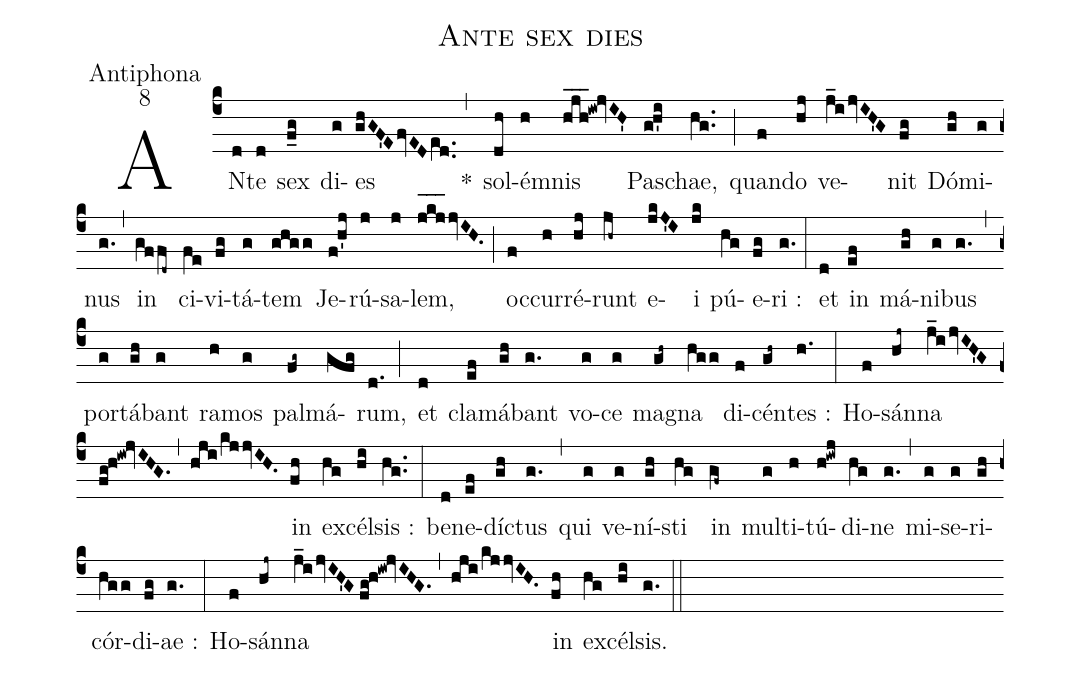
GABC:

name:Ante sex dies;
office-part:Antiphona;
mode:8;
%%
(c4) AN(d)te(d) sex(f_g) di(g)es(ghGF'EfvEDe[ll:1]d..) <clear>*(,) sol(dh)é(h)mnis(hjh___!iw!jvIH') Pa(gh'i)schae,(hg..) (;) quan(f)do(hj) ve(j_ijvIH'G)nit(fg) Dó(gh)mi(g)nus(g.) (,) in(gffd~) ci(fe)vi(fg)tá(g)tem(ghgg) Je(f!h'j)rú(j)sa(j)lem,(j_[hl:1]k_[hl:1]j_[hl:1]jvIH.) (;) oc(f)cur(h)ré(hj)runt(jh~) e(jkJ'I)i(jk) pú(hg)e(fg)ri :(g.) (:) et(d) in(ef) má(gh)ni(g)bus(g.) (,) por(g)tá(gh)bant(g) ra(h)mos(g) pal(fg~)má(gfg)rum,(d.) (;) et(d) cla(ef)má(gh)bant(g.) vo(g)ce(g) ma(gh~)gna(hgg) di(f)cén(gh~)tes :(h.) (:) Ho(f)sán(hj~)na(j_ijvIH'G//fg!h!iw!jvIHG.) (,) (hji/kjjvIH.) in(fh) ex(hg)cél(hi)sis :(hg..) (:) be(d)ne(ef)dí(gh)ctus(g.) (,) qui(g) ve(g)ní(gh)sti(hg) in(gf~) mul(g)ti(h)tú(h!iwj)di(hg)ne(g.) (,) mi(g)se(g)ri(gh)cór(hgg)di(fg)ae :(g.) (:) Ho(f)sán(hj~)na(j_ijvIH'G//fg!h!iw!jvIHG.) (,) (hji/kjjvIH.) in(fh) ex(hg)cél(hi)sis.(g.) (::)
